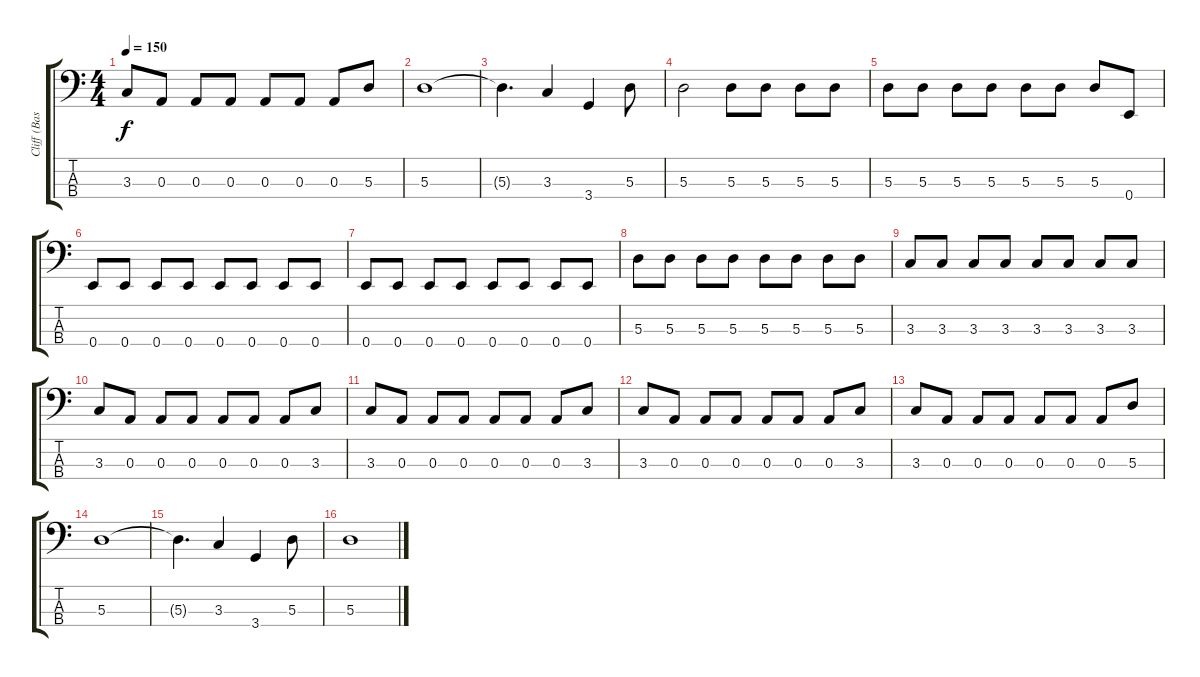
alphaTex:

\track ("Cliff (Bass)" "Cliff (Bas") {instrument electricbassfinger}
\staff {score tabs}
\tuning (G2 D2 A1 E1) {hide}
\ts (4 4)
\tempo 150
\clef f4
\ks c
3.3.8{dy f} 0.3.8 0.3.8 0.3.8 0.3.8 0.3.8 0.3.8 5.3.8 |
5.3.1 |
5.3{t}.4{d} 3.3.4 3.4.4 5.3.8 |
5.3.2 5.3.8 5.3.8 5.3.8 5.3.8 |
5.3.8 5.3.8 5.3.8 5.3.8 5.3.8 5.3.8 5.3.8 0.4.8 |
0.4.8 0.4.8 0.4.8 0.4.8 0.4.8 0.4.8 0.4.8 0.4.8 |
0.4.8 0.4.8 0.4.8 0.4.8 0.4.8 0.4.8 0.4.8 0.4.8 |
5.3.8 5.3.8 5.3.8 5.3.8 5.3.8 5.3.8 5.3.8 5.3.8 |
3.3.8 3.3.8 3.3.8 3.3.8 3.3.8 3.3.8 3.3.8 3.3.8 |
3.3.8 0.3.8 0.3.8 0.3.8 0.3.8 0.3.8 0.3.8 3.3.8 |
3.3.8 0.3.8 0.3.8 0.3.8 0.3.8 0.3.8 0.3.8 3.3.8 |
3.3.8 0.3.8 0.3.8 0.3.8 0.3.8 0.3.8 0.3.8 3.3.8 |
3.3.8 0.3.8 0.3.8 0.3.8 0.3.8 0.3.8 0.3.8 5.3.8 |
5.3.1 |
5.3{t}.4{d} 3.3.4 3.4.4 5.3.8 |
5.3.1
